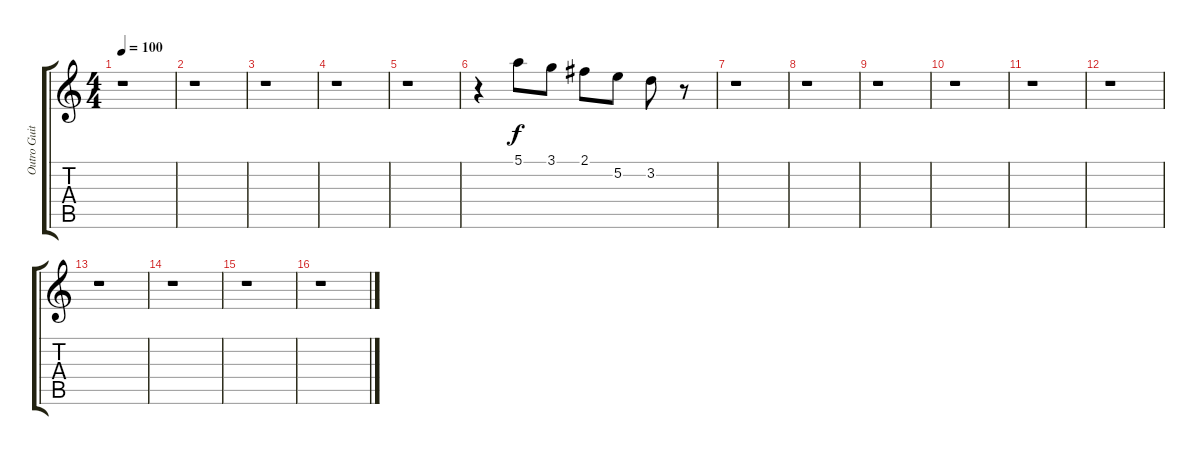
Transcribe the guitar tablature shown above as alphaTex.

\track ("Outro Guitar" "Outro Guit") {instrument distortionguitar}
\staff {score tabs}
\tuning (E4 B3 G3 D3 A2 E2) {hide}
\ts (4 4)
\tempo 100
\clef g2
\ks c
r.1{dy f instrument distortionguitar} |
r.1 |
r.1 |
r.1 |
r.1 |
r.4 5.1.8 3.1.8 2.1.8 5.2.8 3.2.8 r.8 |
r.1 |
r.1 |
r.1 |
r.1 |
r.1 |
r.1 |
r.1 |
r.1 |
r.1 |
r.1
